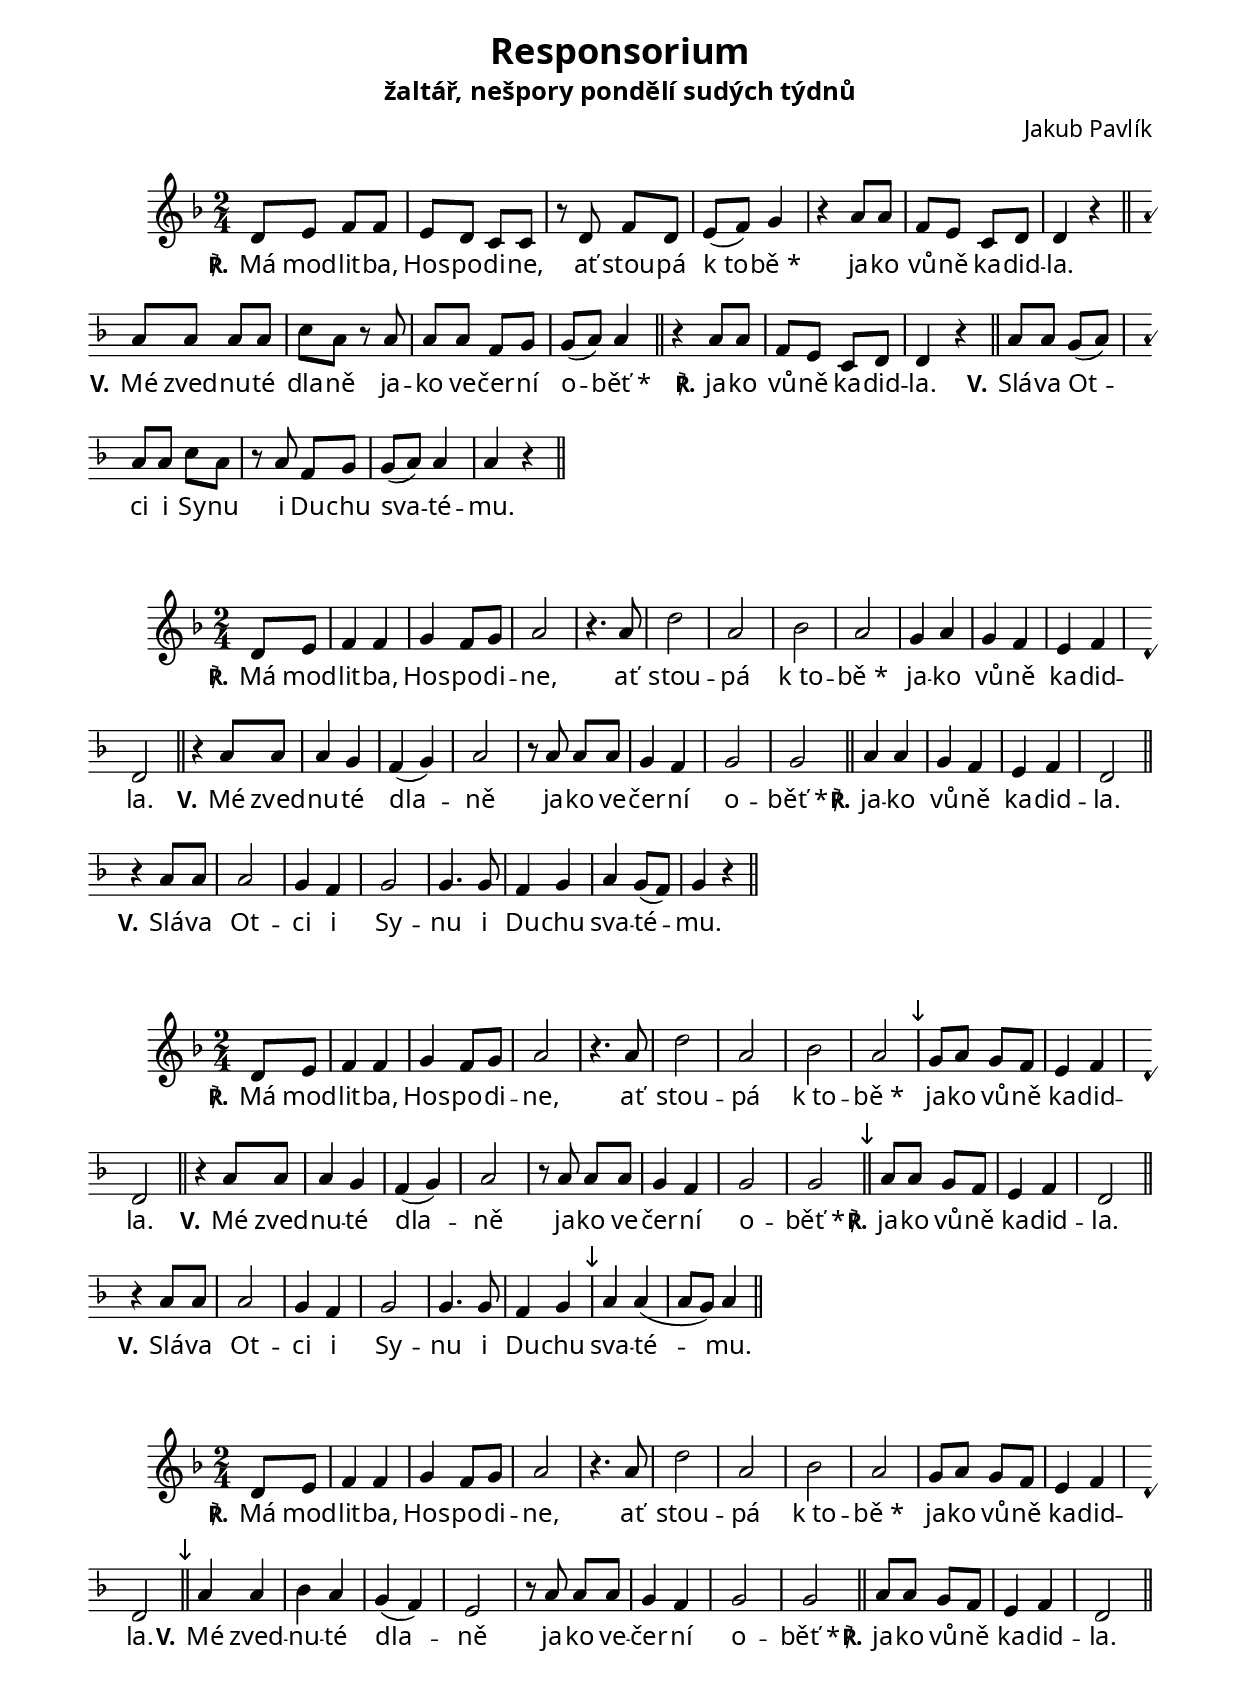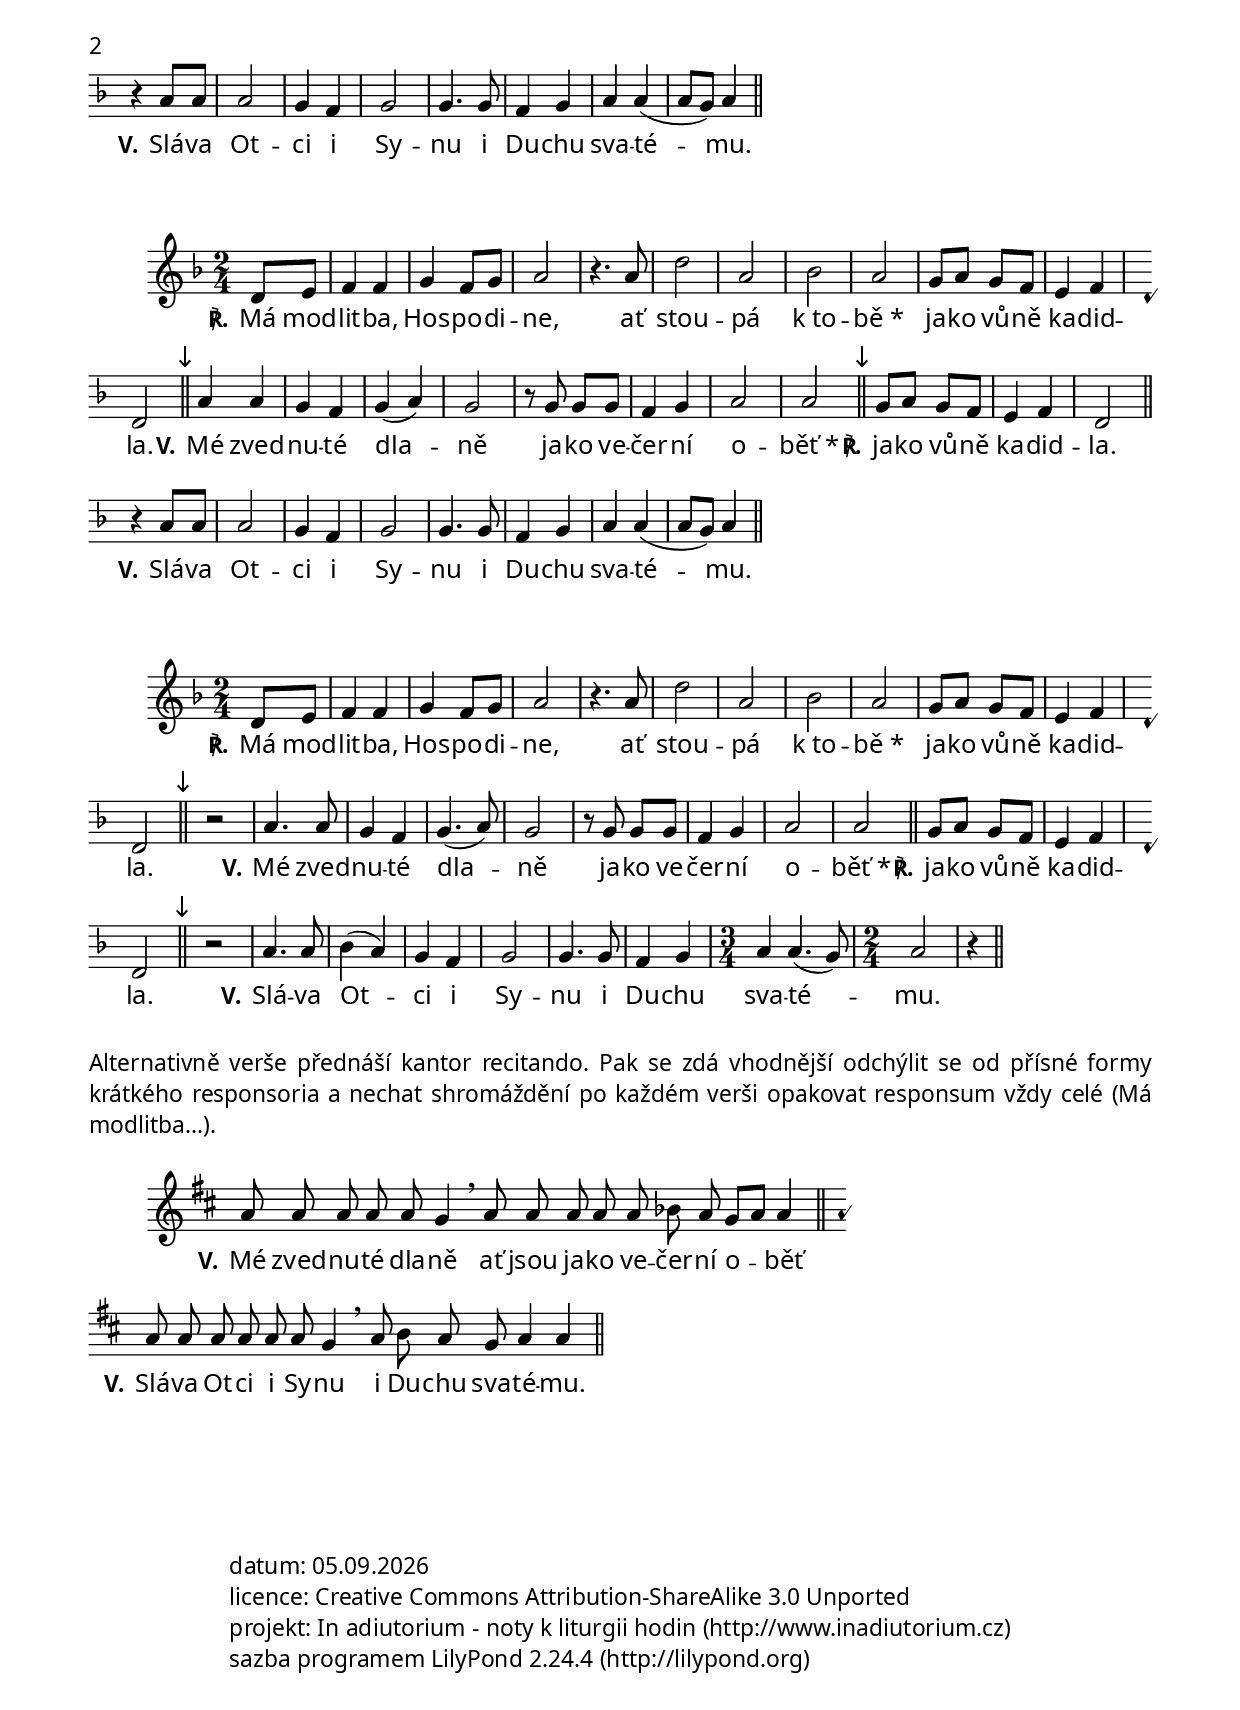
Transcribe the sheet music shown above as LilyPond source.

\version "2.19.83"

\include "../spolecne.ly"
\include "../dilyresponsorii.ly"

\header {
  title = "Responsorium"
  subtitle = "žaltář, nešpory pondělí sudých týdnů"
  composer = "Jakub Pavlík"
}

\score {
  \relative c' {
    \time 2/4
    \key d \minor

    d8 e f f e d c c
    r d f d e( f) g4
    r4 a8 a f e c d d4 r \bar "||"

    a'8 a a a c a r8 a8 a a f g g( a) a4 \bar "||"

    r4 a8 a f e c d d4 r \bar "||"

    a'8 a g( a) a a c a r a f g g( a) a4 a r \bar "||"
  }
  \addlyrics {
    \set stanza = "℟."
    Má mod -- lit -- ba, Hos -- po -- di -- ne,
    ať stou -- pá k_to -- bě_*
    ja -- ko vů -- ně ka -- did -- la.

    \set stanza = "V."
    Mé zved -- nu -- té dla -- ně
    % ať jsou
    ja -- ko ve -- čer -- ní o -- běť_*

    \set stanza = "℟."
    ja -- ko vů -- ně ka -- did -- la.

    \set stanza = "V."
    \textRespDoxologie
  }
}

\score {
  \relative c' {
    \time 2/4
    \key d \minor

    \partial 4 d8 e f4 f g f8 g a2
    r4. a8 d2 a bes a
    g4 a g f e f d2 \bar "||"

    r4 a'8 a a4 g f( g) a2 r8 a8 a a g4 f g2 g \bar "||"

    a4 a g f e f d2 \bar "||"

    r4 a'8 a a2 g4 f g2 g4. g8 f4 g a g8( f) g4 r \bar "||"
  }
  \addlyrics {
    \set stanza = "℟."
    Má mod -- lit -- ba, Hos -- po -- di -- ne,
    ať stou -- pá k_to -- bě_*
    ja -- ko vů -- ně ka -- did -- la.

    \set stanza = "V."
    Mé zved -- nu -- té dla -- ně
    % ať jsou
    ja -- ko ve -- čer -- ní o -- běť_*

    \set stanza = "℟."
    ja -- ko vů -- ně ka -- did -- la.

    \set stanza = "V."
    \textRespDoxologie
  }
}

\score {
  \relative c' {
    \time 2/4
    \key d \minor

    \partial 4 d8 e f4 f g f8 g a2
    r4. a8 d2 a bes a
    \mark\sipka g8 a g f e4 f d2 \bar "||"

    r4 a'8 a a4 g f( g) a2 r8 a8 a a g4 f g2 g \bar "||"

    \mark\sipka a8 a g f e4 f d2 \bar "||"

    r4 a'8 a a2 g4 f g2 g4. g8 f4 g \mark\sipka a4 a4( a8 g8) a4 \bar "||"
  }
  \addlyrics {
    \set stanza = "℟."
    Má mod -- lit -- ba, Hos -- po -- di -- ne,
    ať stou -- pá k_to -- bě_*
    ja -- ko vů -- ně ka -- did -- la.

    \set stanza = "V."
    Mé zved -- nu -- té dla -- ně
    % ať jsou
    ja -- ko ve -- čer -- ní o -- běť_*

    \set stanza = "℟."
    ja -- ko vů -- ně ka -- did -- la.

    \set stanza = "V."
    \textRespDoxologie
  }
}

\score {
  \relative c' {
    \time 2/4
    \key d \minor

    \partial 4 d8 e f4 f g f8 g a2
    r4. a8 d2 a bes a
    g8 a g f e4 f d2 \bar "||"

    \mark\sipka a'4 a bes a g( f) e2 r8 a a a g4 f g2 g \bar "||"

    a8 a g f e4 f d2 \bar "||"

    r4 a'8 a a2 g4 f g2 g4. g8 f4 g a4 a4( a8 g8) a4 \bar "||"
  }
  \addlyrics {
    \set stanza = "℟."
    Má mod -- lit -- ba, Hos -- po -- di -- ne,
    ať stou -- pá k_to -- bě_*
    ja -- ko vů -- ně ka -- did -- la.

    \set stanza = "V."
    Mé zved -- nu -- té dla -- ně
    % ať jsou
    ja -- ko ve -- čer -- ní o -- běť_*

    \set stanza = "℟."
    ja -- ko vů -- ně ka -- did -- la.

    \set stanza = "V."
    \textRespDoxologie
  }
}

\score {
  \relative c' {
    \time 2/4
    \key d \minor

    \partial 4 d8 e f4 f g f8 g a2
    r4. a8 d2 a bes a
    g8 a g f e4 f d2 \bar "||"

    \mark\sipka a'4 a g f g( a) g2 r8 g g g f4 g a2 a \bar "||"

    \mark\sipka g8 a g f e4 f d2 \bar "||"

    r4 a'8 a a2 g4 f g2 g4. g8 f4 g a4 a4( a8 g8) a4 \bar "||"
  }
  \addlyrics {
    \set stanza = "℟."
    Má mod -- lit -- ba, Hos -- po -- di -- ne,
    ať stou -- pá k_to -- bě_*
    ja -- ko vů -- ně ka -- did -- la.

    \set stanza = "V."
    Mé zved -- nu -- té dla -- ně
    % ať jsou
    ja -- ko ve -- čer -- ní o -- běť_*

    \set stanza = "℟."
    ja -- ko vů -- ně ka -- did -- la.

    \set stanza = "V."
    \textRespDoxologie
  }
}

\score {
  \relative c' {
    \time 2/4
    \key d \minor

    \partial 4 d8 e f4 f g f8 g a2
    r4. a8 d2 a bes a
    g8 a g f e4 f d2 \bar "||"

    \mark\sipka r2 a'4. a8 g4 f g4.( a8) g2 r8 g g g f4 g a2 a \bar "||"

    g8 a g f e4 f d2 \bar "||"

    \mark\sipka r2 a'4. a8 bes4( a) g f g2 g4. g8 f4 g \time 3/4 a4 a4.( g8) \time 2/4 a2 r4 \bar "||"
  }
  \addlyrics {
    \set stanza = "℟."
    Má mod -- lit -- ba, Hos -- po -- di -- ne,
    ať stou -- pá k_to -- bě_*
    ja -- ko vů -- ně ka -- did -- la.

    \set stanza = "V."
    Mé zved -- nu -- té dla -- ně
    % ať jsou
    ja -- ko ve -- čer -- ní o -- běť_*

    \set stanza = "℟."
    ja -- ko vů -- ně ka -- did -- la.

    \set stanza = "V."
    \textRespDoxologie
  }
}

\markup\justify{
  Alternativně verše přednáší kantor recitando.
  Pak se zdá vhodnější odchýlit se od přísné formy krátkého responsoria
  a nechat shromáždění po každém verši opakovat responsum vždy celé (Má modlitba...).
}

\score {
  \relative c'' {
    \key d \major
    \autoBeamOff
    \cadenzaOn
    \override Score.TimeSignature.stencil = ##f

    a8 a a a a g4 \breathe
    a8 a a a a bes a g[ a] a4 \bar "||"

    a8 a a a a a g4 \breathe
    a8 bes a g a4 a \bar "||"
  }
  \addlyrics {
    \set stanza = "V."
    Mé zved -- nu -- té dla -- ně
    ať jsou
    ja -- ko ve -- čer -- ní o -- běť

    \set stanza = "V."
    \textRespDoxologie
  }
  \layout {
    ragged-right = ##t
  }
}
